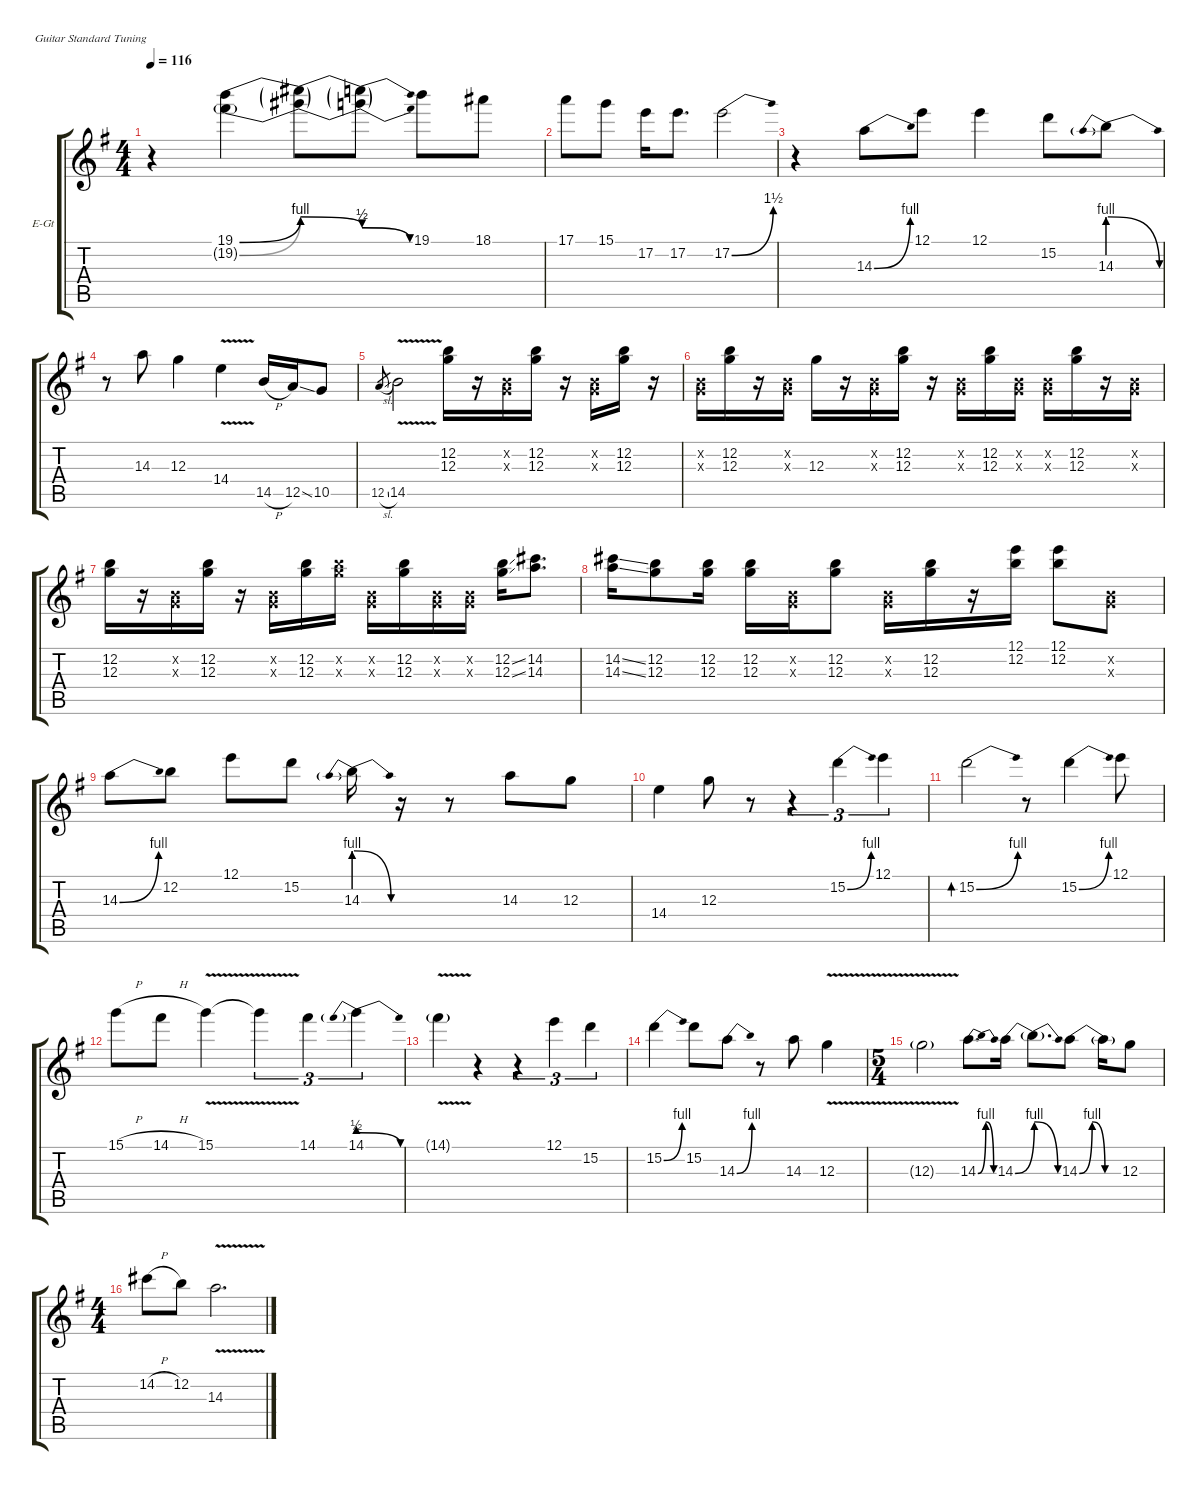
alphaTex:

\defaultSystemsLayout 4
\hideDynamics
\bracketExtendMode groupsimilarinstruments
\multiBarRest
\firstSystemTrackNameOrientation horizontal
\otherSystemsTrackNameOrientation horizontal
\track ("E.Guitar 2" "E-Gt") {multiBarRest instrument distortionguitar}
\staff {score tabs}
\tuning (E4 B3 G3 D3 A2 E2)
\ts (4 4)
\tempo 116
\clef g2
\ks g
r.4{dy f} (19.1{be (bend 0 0 60 4)} 19.2{be (bend 0 0 60 4) g}).4 (19.1{be (release 0 4 60 2) t} 19.2{be (release 0 4 60 2) t}).8 (19.1{be (release 0 2 60 0) t} 19.2{be (release 0 2 60 0) t}).8 19.1.8 18.1.8 |
17.1.8 15.1.8 17.2.16 17.2.8{d} 17.2{be (bend 0 0 60 6)}.2 |
r.4 14.3{be (bend 0 0 60 4)}.8 12.1.8 12.1.4 15.2.8 14.3{be (prebendrelease 0 4 60 0)}.8 |
r.8 14.3.8 12.3.4 14.4{v}.4 14.5{h}.16 12.5{ss}.16 10.5.8 |
12.5{sl}.8{gr dy mf} 14.5{v}.2{dy f} (12.2 12.3).16 r.16 (0.2{x} 0.3{x}).16 (12.2 12.3).16 r.16 (0.2{x} 0.3{x}).16 (12.2 12.3).16 r.16 |
(0.2{x} 0.3{x}).16 (12.2 12.3).16 r.16 (0.2{x} 0.3{x}).16 12.3.16 r.16 (0.2{x} 0.3{x}).16 (12.2 12.3).16 r.16 (0.2{x} 0.3{x}).16 (12.2 12.3).16 (0.2{x} 0.3{x}).16 (0.2{x} 0.3{x}).16 (12.2 12.3).16 r.16 (0.2{x} 0.3{x}).16 |
(12.2 12.3).16 r.16 (0.2{x} 0.3{x}).16 (12.2 12.3).16 r.16 (0.2{x} 0.3{x}).16 (12.2 12.3).16 (12.2{x} 12.3{x}).16 (0.2{x} 0.3{x}).16 (12.2 12.3).16 (0.2{x} 0.3{x}).16 (0.2{x} 0.3{x}).16 (12.2{ss} 12.3{ss}).16 (14.2 14.3).8{d} |
(14.2{ss} 14.3{ss}).16 (12.2 12.3).8 (12.2 12.3).16 (12.2 12.3).16 (0.2{x} 0.3{x}).16 (12.2 12.3).8 (0.2{x} 0.3{x}).16 (12.2 12.3).16 r.16 (12.1 12.2).16 (12.1 12.2).8 (0.2{x} 0.3{x}).8 |
14.3{be (bend 0 0 60 4)}.8 12.2.8 12.1.8 15.2.8 14.3{be (prebendrelease 0 4 60 0)}.16 r.16 r.8 14.3.8 12.3.8 |
14.4.4 12.3.8 r.8 r.4{tu (3 2)} 15.2{be (bend 0 0 60 4)}.4{tu (3 2)} 12.1.4{tu (3 2)} |
15.2{be (bend 0 0 60 4)}.2{bd 60} r.8 15.2{be (bend 0 0 60 4)}.4 12.1.8 |
15.1{h}.8 14.1{h}.8 15.1{v}.4 15.1{v t}.4{tu (3 2)} 14.1.4{tu (3 2)} 14.1{be (prebendrelease 0 2 60 0)}.4{tu (3 2)} |
14.1{v g}.4 r.4 r.4{tu (3 2)} 12.1.4{tu (3 2)} 15.2.4{tu (3 2)} |
15.2{be (bend 0 0 60 4)}.4 15.2.8 14.3{be (bend 0 0 60 4)}.8 r.8 14.3.8 12.3{v}.4 |
\ts (5 4)
12.3{v g}.2{dy ff} 14.3{be (bendrelease 0 0 30 4 30 4 60 0)}.8{d dy f} 14.3{be (bend 0 0 60 4)}.16 14.3{be (release 0 4 60 0) t}.8{d} 14.3{be (bendrelease 0 0 30 4 30 4 60 0)}.8 14.3{be (hold 0 0 60 0) t}.16 12.3.8 |
\ts (4 4)
14.2{h}.8 12.2.8 14.3{v}.2{d}
